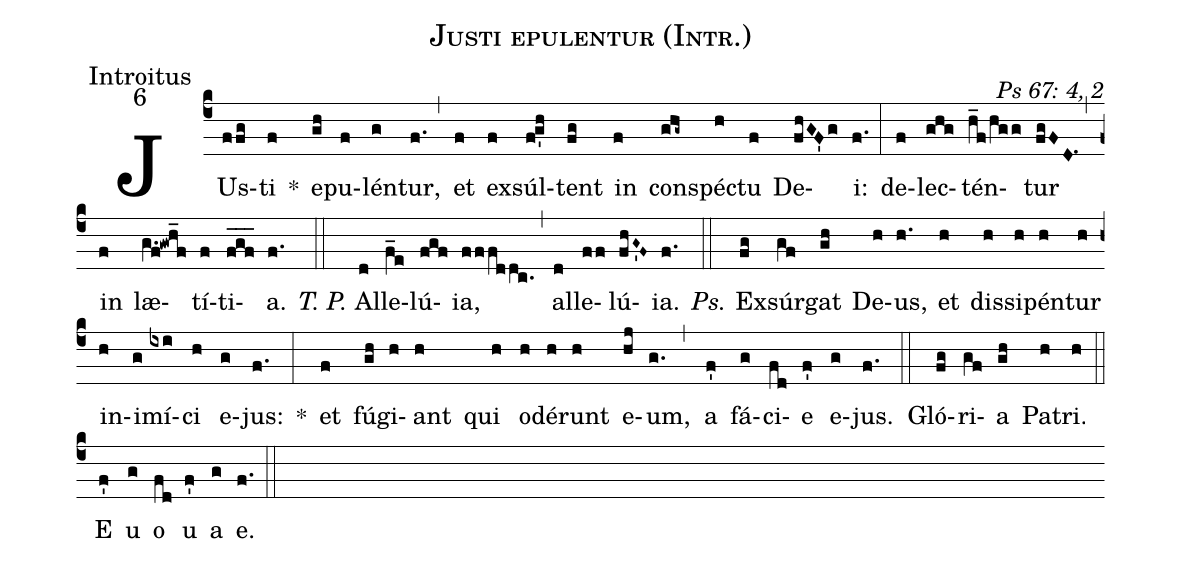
name: Justi epulentur (Intr.);
office-part: Introitus;
mode: 6;
commentary: Ps 67: 4, 2;
%%
(c4) JUs(ffg)ti(f) *() e(gh)pu(f)lén(g)tur,(f.) (,) et(f) ex(f)súl(fg'h)tent(fg) in(f) con(ghg~)spéc(h)tu(f) De(fhGF'g)i:(f.) (:)
de(f)lec(ghg)tén(h_f/hgg)tur(fgFD.1) (,) in(f) læ(g.f!gwh_f)tí(f)ti(f_g_f_)a.(f.) (::)
<i>T. P.</i> Al(d)le(f_e)lú(fgf)ia,(fffddc.) (,) al(d)le(ff)lú(fhG~'F~)ia.(f.) (::)
<i>Ps.</i> Ex(fg)súr(gf)gat(gh) De(h)us,(h.) et(h) dis(h)si(h)pén(h)tur(h) in(h)i(g)mí(ixi)ci(h) e(g)jus:(f.) *(:)
et(f) fú(gh)gi(h)ant(h) qui(h) o(h)dé(h)runt(h) e(hj)um,(g.) (,) a(f') fá(g)ci(fd)e(f') e(g)jus.(f.) (::)
Gló(fg)ri(gf)a(gh) Pa(h)tri.(h) (::)
<eu>E(f') u(g) o(fd) u(f') a(g) e.</eu>(f.) (::)
